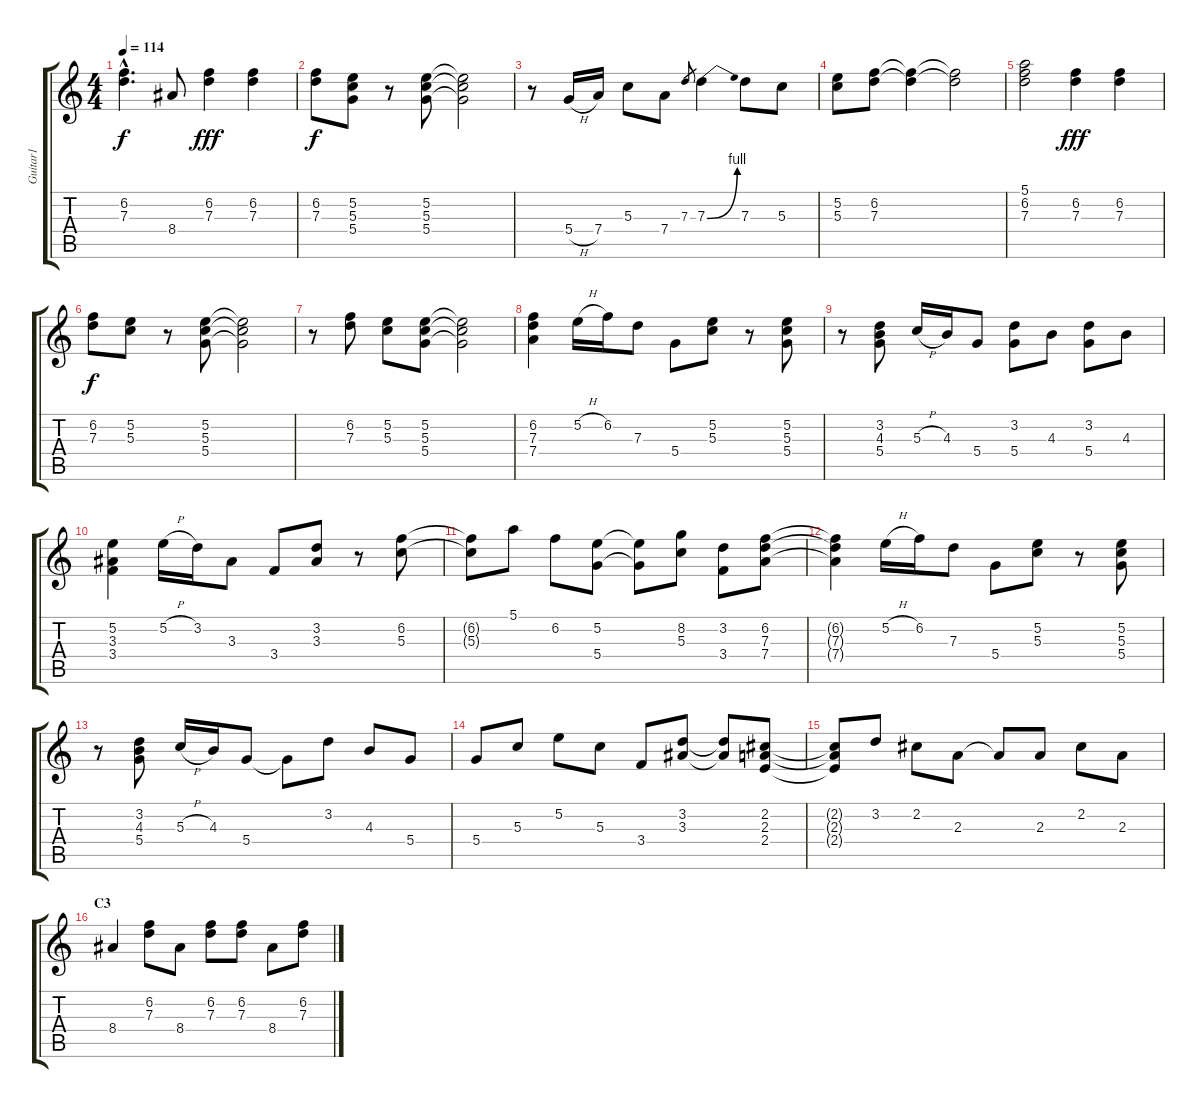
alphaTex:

\track ("Guitar1" "Guitar1") {instrument overdrivenguitar}
\staff {score tabs}
\tuning (E4 B3 G3 D3 A2 E2) {hide}
\ts (4 4)
\tempo 114
\clef g2
\ks c
(6.2{hac t} 7.3{hac t}).4{d dy f} 8.4.8 (6.2 7.3).4{dy fff} (6.2 7.3).4 |
(6.2 7.3).8{dy f} (5.2 5.3 5.4).8 r.8 (5.2 5.3 5.4).8 (5.2{t} 5.3{t} 5.4{t}).2 |
r.8 5.4{h}.16 7.4.16 5.3.8 7.4.8 7.3.8{gr} 7.3{be (bend 0 0 60 4)}.4 7.3.8 5.3.8 |
(5.2 5.3).8 (6.2 7.3).8 (6.2{t} 7.3{t}).4 (6.2{t} 7.3{t}).2 |
(5.1 6.2 7.3).2 (6.2 7.3).4{dy fff} (6.2 7.3).4 |
(6.2 7.3).8{dy f} (5.2 5.3).8 r.8 (5.2 5.3 5.4).8 (5.2{t} 5.3{t} 5.4{t}).2 |
r.8 (6.2 7.3).8 (5.2 5.3).8 (5.2 5.3 5.4).8 (5.2{t} 5.3{t} 5.4{t}).2 |
(6.2 7.3 7.4).4 5.2{h}.16 6.2.16 7.3.8 5.4.8 (5.2 5.3).8 r.8 (5.2 5.3 5.4).8 |
r.8 (3.2 4.3 5.4).8 5.3{h}.16 4.3.16 5.4.8 (3.2 5.4).8 4.3.8 (3.2 5.4).8 4.3.8 |
(5.2 3.3 3.4).4 5.2{h}.16 3.2.16 3.3.8 3.4.8 (3.2 3.3).8 r.8 (6.2 5.3).8 |
(6.2{t} 5.3{t}).8 5.1.8 6.2.8 (5.2 5.4).8 (5.2{t} 5.4{t}).8 (8.2 5.3).8 (3.2 3.4).8 (6.2 7.3 7.4).8 |
(6.2{t} 7.3{t} 7.4{t}).4 5.2{h}.16 6.2.16 7.3.8 5.4.8 (5.2 5.3).8 r.8 (5.2 5.3 5.4).8 |
r.8 (3.2 4.3 5.4).8 5.3{h}.16 4.3.16 5.4.8 5.4{t}.8 3.2.8 4.3.8 5.4.8 |
5.4.8 5.3.8 5.2.8 5.3.8 3.4.8 (3.2 3.3).8 (3.2{t} 3.3{t}).8 (2.2 2.3 2.4).8 |
(2.2{t} 2.3{t} 2.4{t}).8 3.2.8 2.2.8 2.3.8 2.3{t}.8 2.3.8 2.2.8 2.3.8 |
\section ("" "C3")
8.4.4 (6.2 7.3).8 8.4.8 (6.2 7.3).8 (6.2 7.3).8 8.4.8 (6.2 7.3).8
